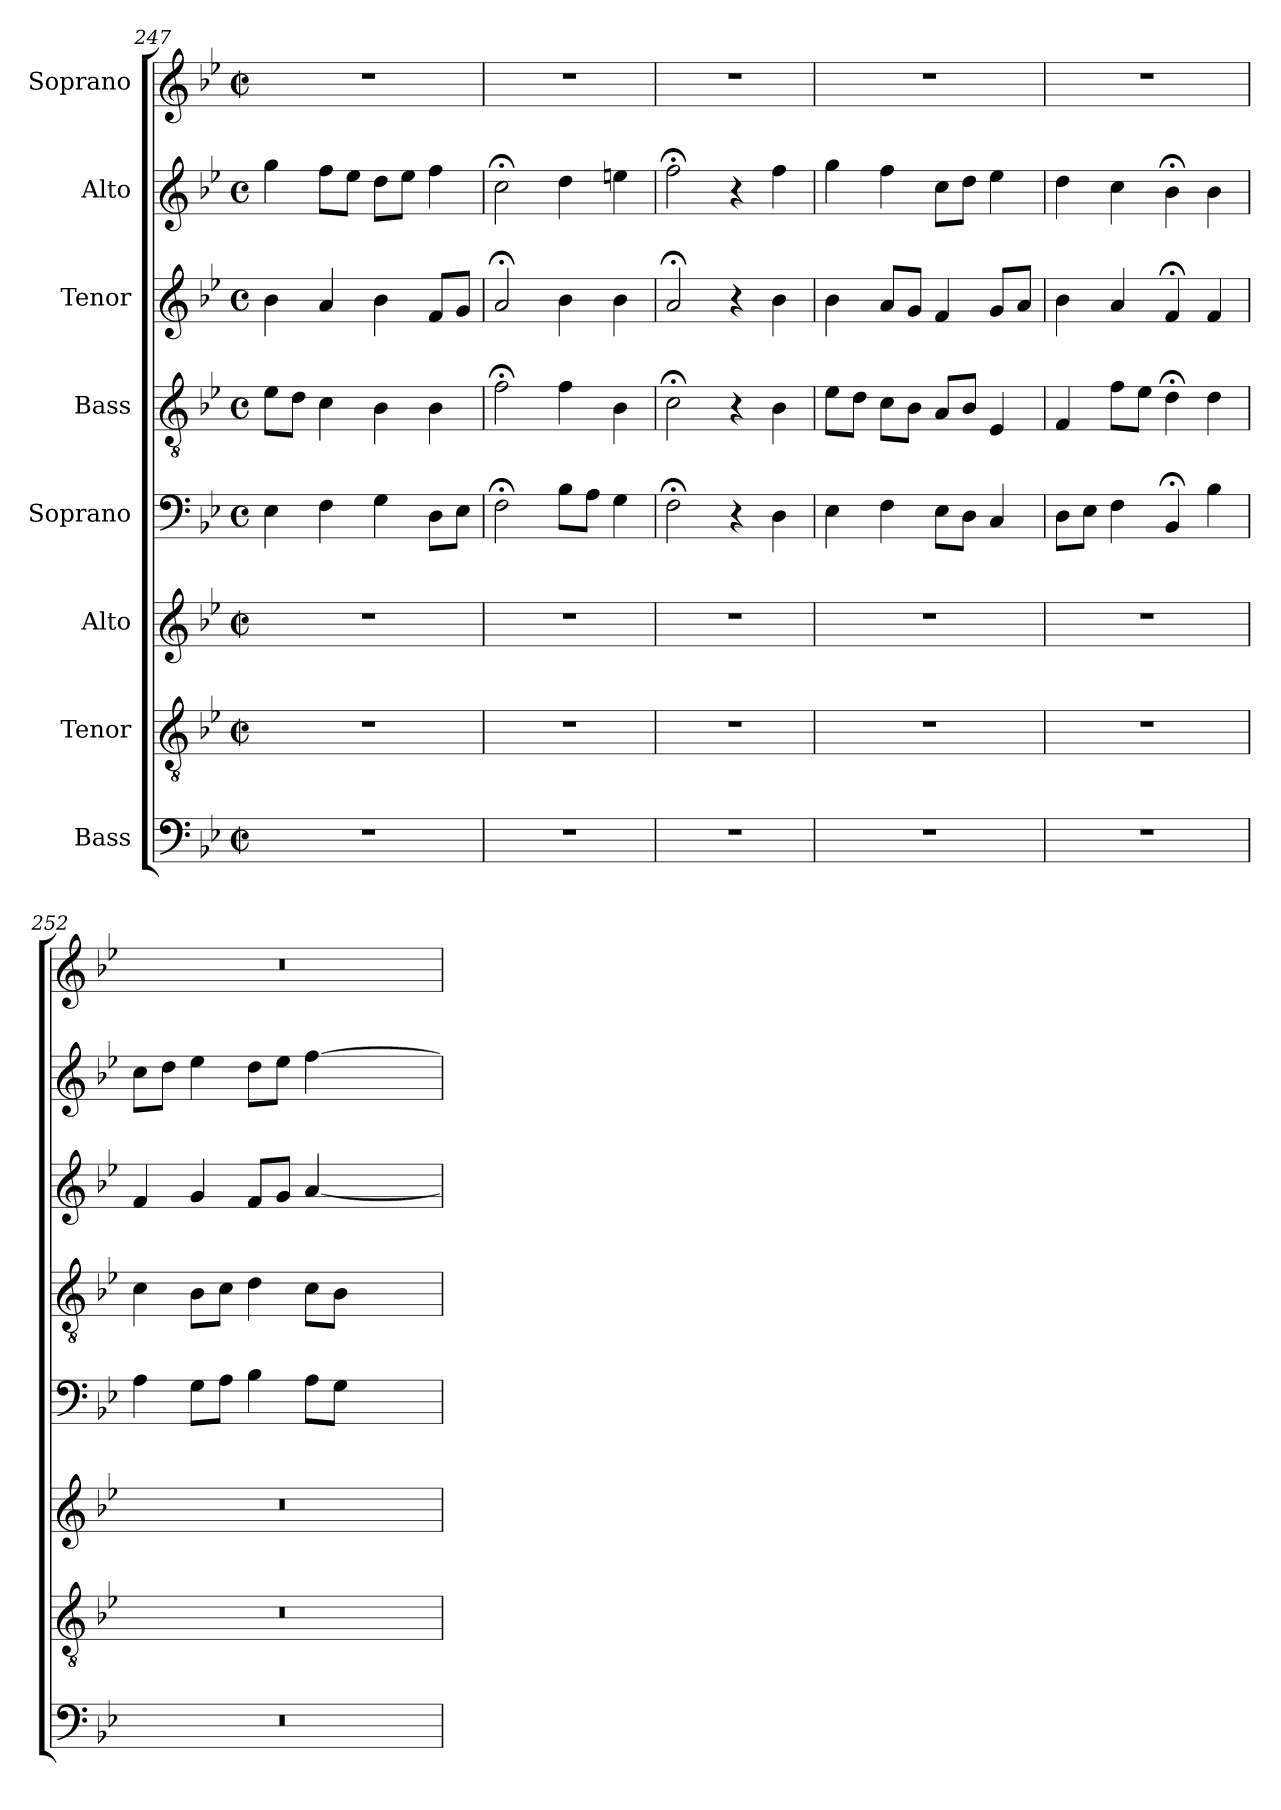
**kern	**kern	**kern	**kern	**kern	**kern	**kern	**kern
*part8	*part7	*part6	*part5	*part4	*part3	*part2	*part1
*staff8	*staff7	*staff6	*staff5	*staff4	*staff3	*staff2	*staff1
*I"Bass	*I"Tenor	*I"Alto	*I"Soprano	*I"Bass	*I"Tenor	*I"Alto	*I"Soprano
*clefF4	*clefGv2	*clefG2	*clefF4	*clefGv2	*clefG2	*clefG2	*clefG2
*k[b-e-]	*k[b-e-]	*k[b-e-]	*k[b-e-]	*k[b-e-]	*k[b-e-]	*k[b-e-]	*k[b-e-]
*B-:	*B-:	*B-:	*B-:	*B-:	*B-:	*B-:	*B-:
*M2/2	*M2/2	*M2/2	*M4/4	*M4/4	*M4/4	*M4/4	*M2/2
*met(c|)	*met(c|)	*met(c|)	*met(c)	*met(c)	*met(c)	*met(c)	*met(c|)
=247	=247	=247	=247	=247	=247	=247	=247
1r	1r	1r	4E-\	8e-\L	4b-\	4gg\	1r
.	.	.	.	8d\J	.	.	.
.	.	.	4F\	4c\	4a/	8ff\L	.
.	.	.	.	.	.	8ee-\J	.
.	.	.	4G\	4B-\	4b-\	8dd\L	.
.	.	.	.	.	.	8ee-\J	.
.	.	.	8D\L	4B-\	8f/L	4ff\	.
.	.	.	8E-\J	.	8g/J	.	.
=248	=248	=248	=248	=248	=248	=248	=248
1r	1r	1r	2F;<\	2f;<\	2a;/	2cc;<\	1r
.	.	.	8B-\L	4f\	4b-\	4dd\	.
.	.	.	8A\J	.	.	.	.
.	.	.	4G\	4B-\	4b-\	4een\	.
=249	=249	=249	=249	=249	=249	=249	=249
1r	1r	1r	2F;<\	2c;<\	2a;/	2ff;<\	1r
.	.	.	4r	4r	4r	4r	.
.	.	.	4D\	4B-\	4b-\	4ff\	.
=250	=250	=250	=250	=250	=250	=250	=250
1r	1r	1r	4E-\	8e-\L	4b-\	4gg\	1r
.	.	.	.	8d\J	.	.	.
.	.	.	4F\	8c\L	8a/L	4ff\	.
.	.	.	.	8B-\J	8g/J	.	.
.	.	.	8E-\L	8A/L	4f/	8cc\L	.
.	.	.	8D\J	8B-/J	.	8dd\J	.
.	.	.	4C/	4E-/	8g/L	4ee-\	.
.	.	.	.	.	8a/J	.	.
=251	=251	=251	=251	=251	=251	=251	=251
1r	1r	1r	8D\L	4F/	4b-\	4dd\	1r
.	.	.	8E-\J	.	.	.	.
.	.	.	4F\	8f\L	4a/	4cc\	.
.	.	.	.	8e-\J	.	.	.
.	.	.	4BB-;/	4d;<\	4f;/	4b-;<\	.
.	.	.	4B-\	4d\	4f/	4b-\	.
!!LO:LB:g=z
=252	=252	=252	=252	=252	=252	=252	=252
1r	1r	1r	4A\	4c\	4f/	8cc\L	1r
.	.	.	.	.	.	8dd\J	.
.	.	.	8G\L	8B-\L	4g/	4ee-\	.
.	.	.	8A\J	8c\J	.	.	.
.	.	.	4B-\	4d\	8f/L	8dd\L	.
.	.	.	.	.	8g/J	8ee-\J	.
.	.	.	8A\L	8c\L	[<4a/	[>4ff\	.
.	.	.	8G\J	8B-\J	.	.	.
=	=	=	=	=	=	=	=
*-	*-	*-	*-	*-	*-	*-	*-
